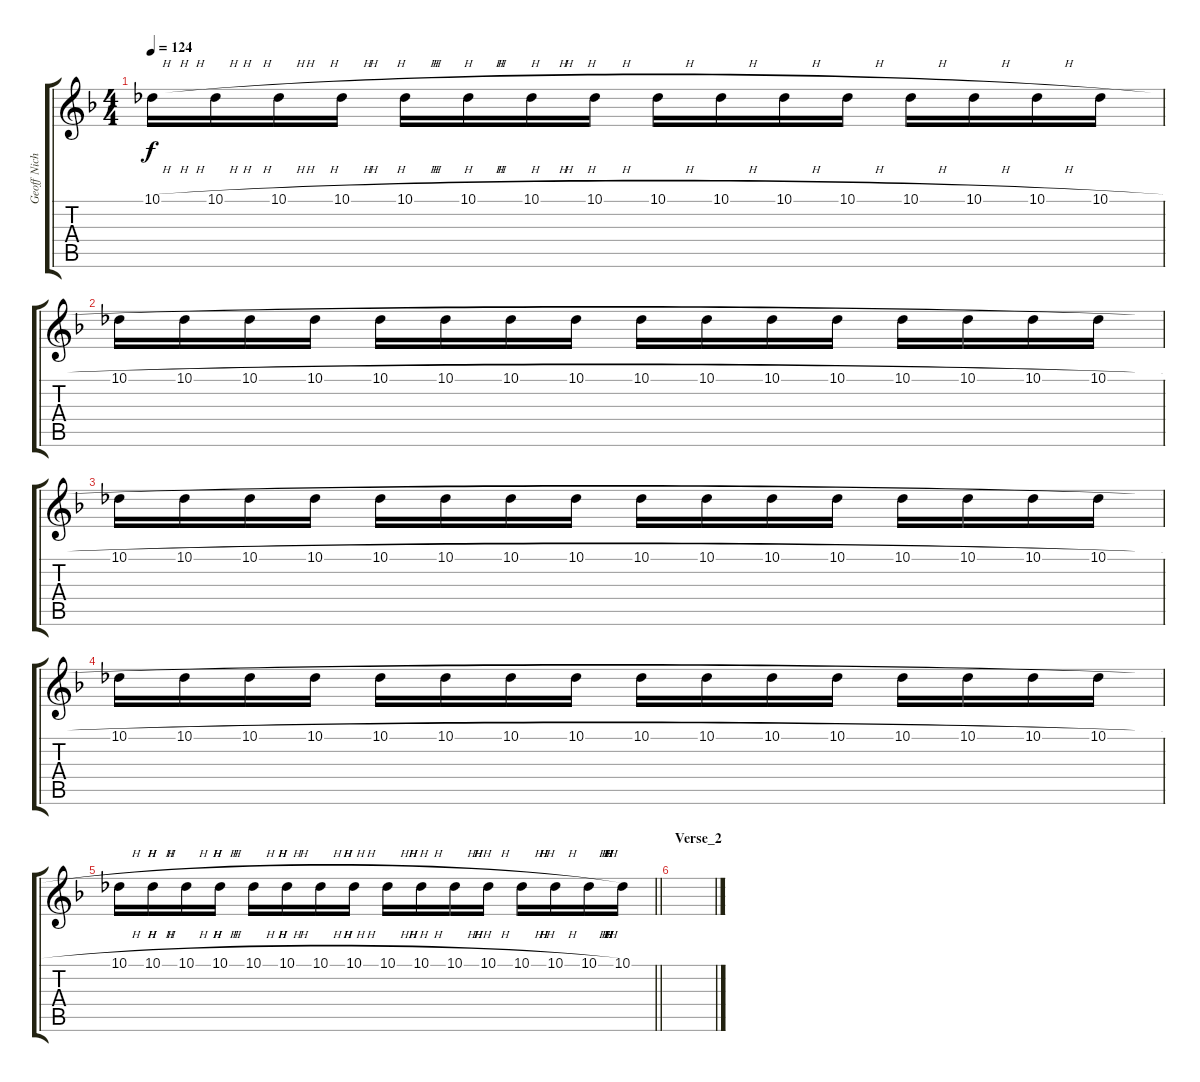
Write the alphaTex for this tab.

\track ("Geoff Nichols" "Geoff Nich") {instrument synthstrings1}
\staff {score tabs}
\tuning (Eb4 Bb3 Gb3 Db3 Ab2 Eb2) {hide}
\ts (4 4)
\tempo 124
\clef g2
\ks f
10.1{h}.16{dy f} 10.1{h}.16 10.1{h}.16 10.1{h}.16 10.1{h}.16 10.1{h}.16 10.1{h}.16 10.1{h}.16 10.1{h}.16 10.1{h}.16 10.1{h}.16 10.1{h}.16 10.1{h}.16 10.1{h}.16 10.1{h}.16 10.1{h}.16 |
10.1{h}.16 10.1{h}.16 10.1{h}.16 10.1{h}.16 10.1{h}.16 10.1{h}.16 10.1{h}.16 10.1{h}.16 10.1{h}.16 10.1{h}.16 10.1{h}.16 10.1{h}.16 10.1{h}.16 10.1{h}.16 10.1{h}.16 10.1{h}.16 |
10.1{h}.16 10.1{h}.16 10.1{h}.16 10.1{h}.16 10.1{h}.16 10.1{h}.16 10.1{h}.16 10.1{h}.16 10.1{h}.16 10.1{h}.16 10.1{h}.16 10.1{h}.16 10.1{h}.16 10.1{h}.16 10.1{h}.16 10.1{h}.16 |
10.1{h}.16 10.1{h}.16 10.1{h}.16 10.1{h}.16 10.1{h}.16 10.1{h}.16 10.1{h}.16 10.1{h}.16 10.1{h}.16 10.1{h}.16 10.1{h}.16 10.1{h}.16 10.1{h}.16 10.1{h}.16 10.1{h}.16 10.1{h}.16 |
\barLineRight lightlight
10.1{h}.16 10.1{h}.16 10.1{h}.16 10.1{h}.16 10.1{h}.16 10.1{h}.16 10.1{h}.16 10.1{h}.16 10.1{h}.16 10.1{h}.16 10.1{h}.16 10.1{h}.16 10.1{h}.16 10.1{h}.16 10.1{h}.16 10.1.16 |
\section ("" "Verse_2")
